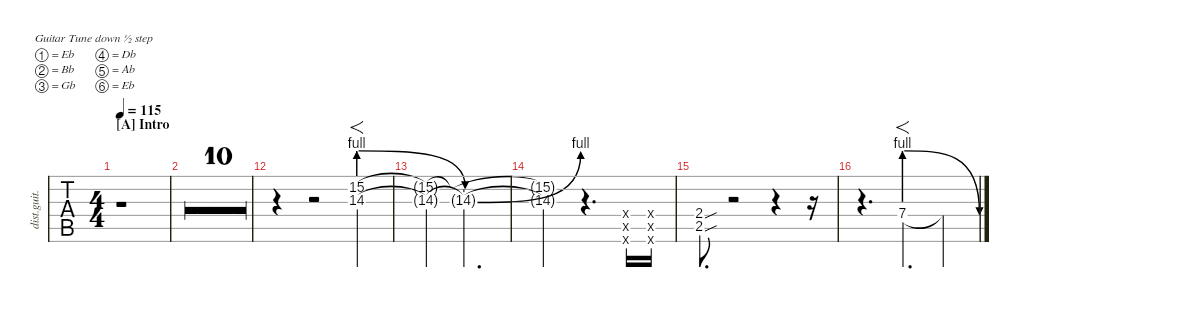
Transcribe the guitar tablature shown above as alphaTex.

\defaultSystemsLayout 4
\hideDynamics
\bracketExtendMode nobrackets
\otherSystemsTrackNameOrientation horizontal
\track ("Rhythm Guitar 1 (James)" "dist.guit.") {multiBarRest instrument distortionguitar}
\staff {tabs}
\tuning (Eb4 Bb3 Gb3 Db3 Ab2 Eb2)
\ts (4 4)
\section ("A" "Intro")
\tempo 115
\clef g2
\ks c
r.1{dy mp instrument distortionguitar} |
r.1 |
r.1 |
r.1 |
r.1 |
r.1 |
r.1 |
r.1 |
r.1 |
r.1 |
r.1 |
r.4 r.2 (14.3{be (prebendrelease 0 4 15 0)} 15.2{acc #}).4{f} |
(14.3{t acc #} 15.2{t acc #}).4 (14.3{be (bend 0 0 32.4 4) t acc #} 15.2{t acc #}).2{d} |
(14.3{t} 15.2{t acc #}).2 r.4{d} (0.6{x acc #} 0.5{x acc #} 0.4{x acc #}).16{dy mf} (0.6{x acc #} 0.5{x acc #} 0.4{x acc #}).16 |
(2.5{sou acc #} 2.4{sou acc #}).8{d} r.2 r.4 r.16 |
r.4{d} 7.4{be (prebendrelease 0 4 59.4 0)}.4{f d dy mp} 7.4{t acc #}.4
